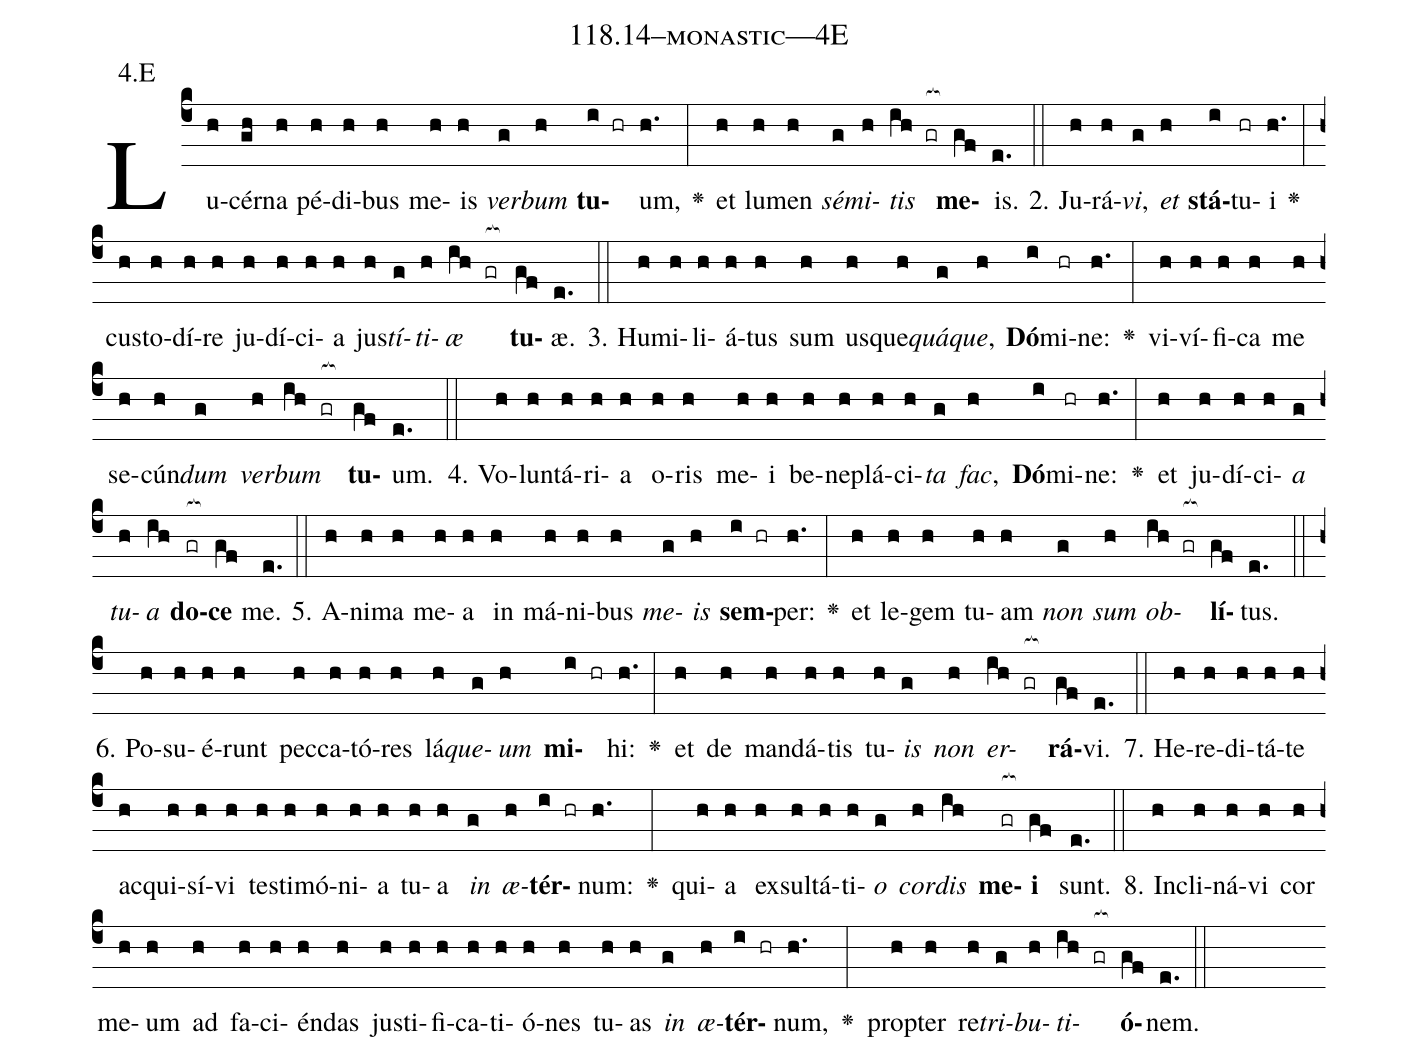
name: 118.14--monastic---4E;
annotation: 4.E;
%%
(c4)Lu(h)cér(gh)na(h) pé(h)di(h)bus(h) me(h)is(h) <i>ver</i>(g)<i>bum</i>(h) <b>tu</b>(i hr)um,(h.) <v>\greheightstar</v>(:) et(h) lu(h)men(h) <i>sé</i>(g)<i>mi</i>(h)<i>tis</i>(ih gr[ocb:1{]) <b>me</b>(gf[ocb:0}])is.(e.) (::)
2. Ju(h)rá(h)<i>vi</i>,(g) <i>et</i>(h) <b>stá</b>(i)tu(hr)i(h.) <v>\greheightstar</v>(:) cus(h)to(h)dí(h)re(h) ju(h)dí(h)ci(h)a(h) jus(h)<i>tí</i>(g)<i>ti</i>(h)<i>æ</i>(ih gr[ocb:1{]) <b>tu</b>(gf[ocb:0}])æ.(e.) (::)
3. Hu(h)mi(h)li(h)á(h)tus(h) sum(h) us(h)que(h)<i>quá</i>(g)<i>que</i>,(h) <b>Dó</b>(i)mi(hr)ne:(h.) <v>\greheightstar</v>(:) vi(h)ví(h)fi(h)ca(h) me(h) se(h)cún(h)<i>dum</i>(g) <i>ver</i>(h)<i>bum</i>(ih gr[ocb:1{]) <b>tu</b>(gf[ocb:0}])um.(e.) (::)
4. Vo(h)lun(h)tá(h)ri(h)a(h) o(h)ris(h) me(h)i(h) be(h)ne(h)plá(h)ci(h)<i>ta</i>(g) <i>fac</i>,(h) <b>Dó</b>(i)mi(hr)ne:(h.) <v>\greheightstar</v>(:) et(h) ju(h)dí(h)ci(h)<i>a</i>(g) <i>tu</i>(h)<i>a</i>(ih) <b>do</b>(gr[ocb:1{])<b>ce</b>(gf[ocb:0}]) me.(e.) (::)
5. A(h)ni(h)ma(h) me(h)a(h) in(h) má(h)ni(h)bus(h) <i>me</i>(g)<i>is</i>(h) <b>sem</b>(i hr)per:(h.) <v>\greheightstar</v>(:) et(h) le(h)gem(h) tu(h)am(h) <i>non</i>(g) <i>sum</i>(h) <i>ob</i>(ih gr[ocb:1{])<b>lí</b>(gf[ocb:0}])tus.(e.) (::)
6. Po(h)su(h)é(h)runt(h) pec(h)ca(h)tó(h)res(h) lá(h)<i>que</i>(g)<i>um</i>(h) <b>mi</b>(i hr)hi:(h.) <v>\greheightstar</v>(:) et(h) de(h) man(h)dá(h)tis(h) tu(h)<i>is</i>(g) <i>non</i>(h) <i>er</i>(ih gr[ocb:1{])<b>rá</b>(gf[ocb:0}])vi.(e.) (::)
7. He(h)re(h)di(h)tá(h)te(h) ac(h)qui(h)sí(h)vi(h) tes(h)ti(h)mó(h)ni(h)a(h) tu(h)a(h) <i>in</i>(g) <i>æ</i>(h)<b>tér</b>(i hr)num:(h.) <v>\greheightstar</v>(:) qui(h)a(h) ex(h)sul(h)tá(h)ti(h)<i>o</i>(g) <i>cor</i>(h)<i>dis</i>(ih) <b>me</b>(gr[ocb:1{])<b>i</b>(gf[ocb:0}]) sunt.(e.) (::)
8. In(h)cli(h)ná(h)vi(h) cor(h) me(h)um(h) ad(h) fa(h)ci(h)én(h)das(h) jus(h)ti(h)fi(h)ca(h)ti(h)ó(h)nes(h) tu(h)as(h) <i>in</i>(g) <i>æ</i>(h)<b>tér</b>(i hr)num,(h.) <v>\greheightstar</v>(:) prop(h)ter(h) re(h)<i>tri</i>(g)<i>bu</i>(h)<i>ti</i>(ih gr[ocb:1{])<b>ó</b>(gf[ocb:0}])nem.(e.) (::)
